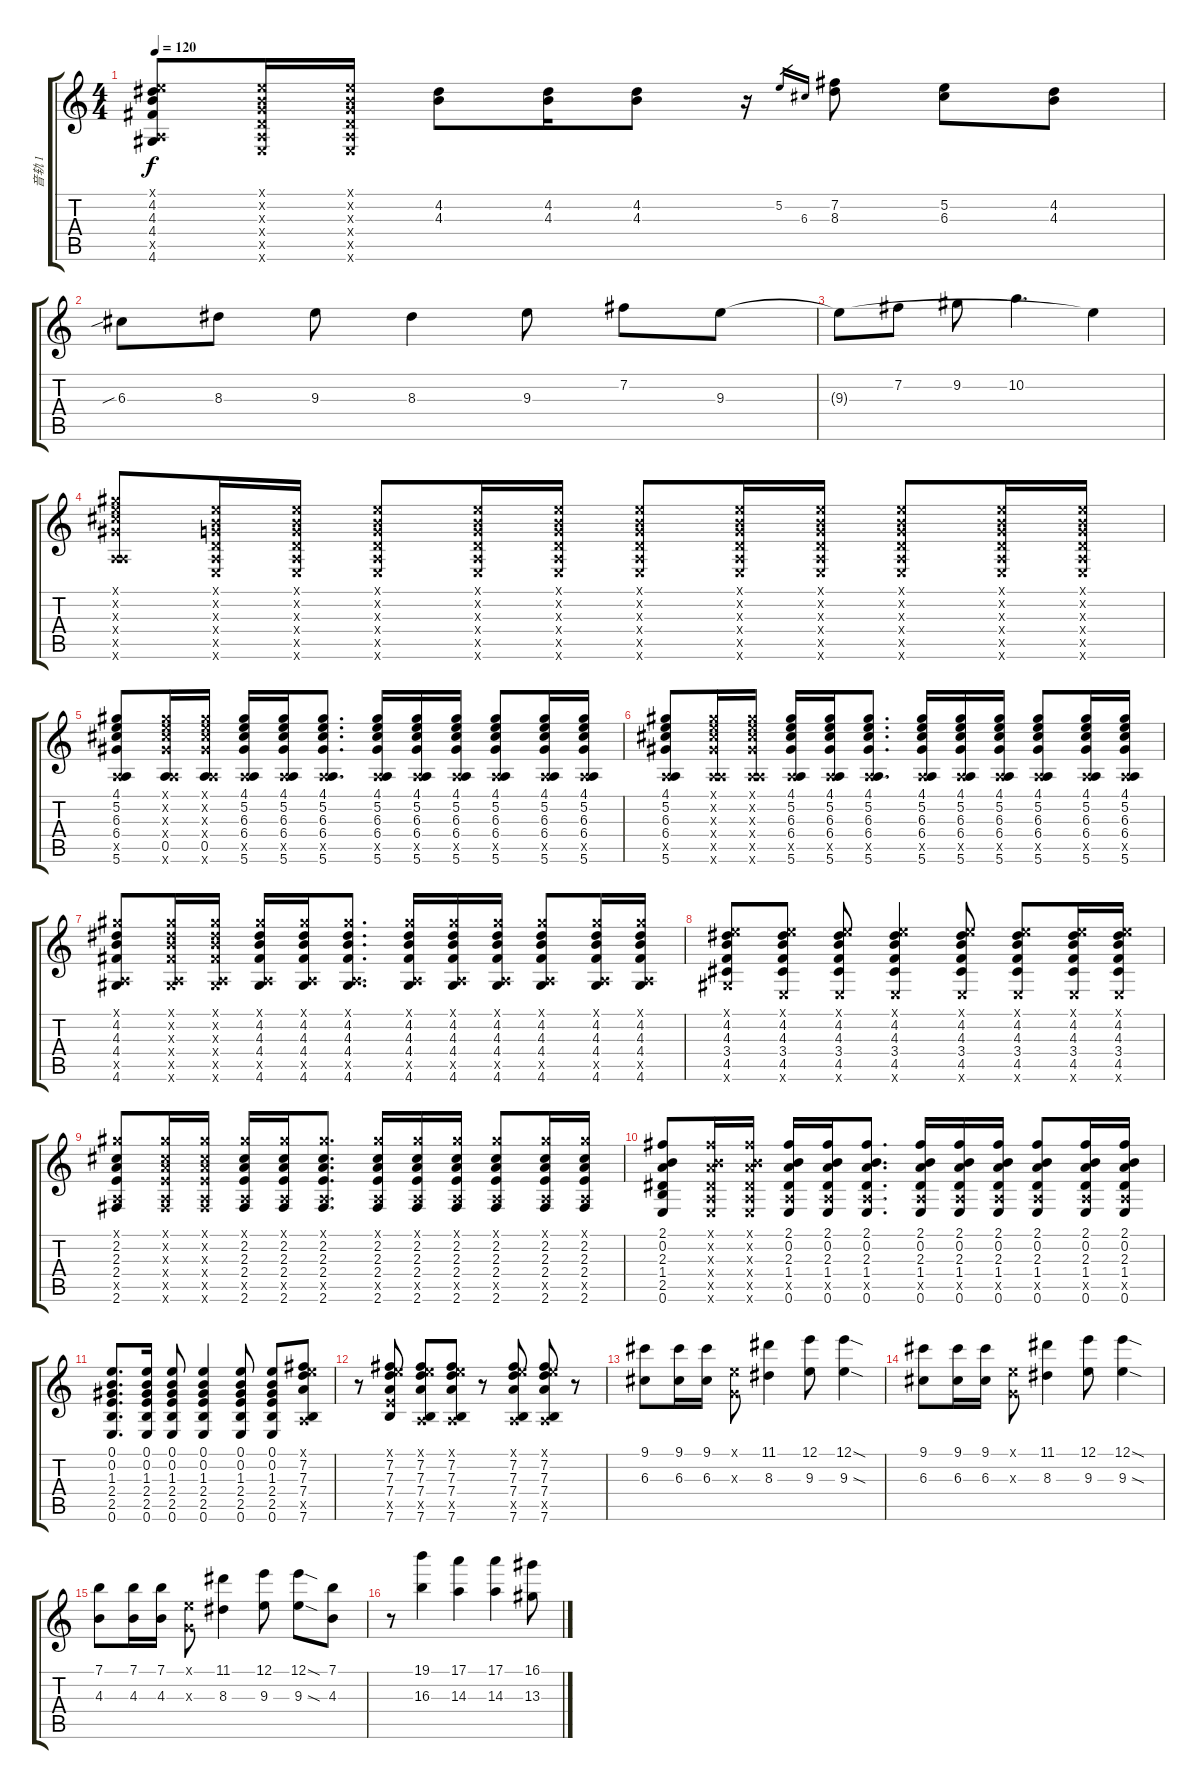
\track ("音轨 1" "音轨 1") {instrument acousticguitarsteel}
\staff {score tabs}
\tuning (E4 B3 G3 D3 A2 E2) {hide}
\ts (4 4)
\tempo 120
\clef g2
\ks c
(0.1{x} 4.2 4.3 4.4 0.5{x} 4.6).8{dy f} (0.1{x} 0.2{x} 0.3{x} 0.4{x} 0.5{x} 0.6{x}).16 (0.1{x} 0.2{x} 0.3{x} 0.4{x} 0.5{x} 0.6{x}).16 (4.2 4.3).8 (4.2 4.3).16 (4.2 4.3).8 r.16 5.2.16{gr} 6.3.16{gr} (7.2 8.3).8 (5.2 6.3).8 (4.2 4.3).8 |
6.3{sib}.8 8.3.8 9.3.8 8.3.4 9.3.8 7.2.8 9.3.8 |
9.3{t}.8 7.2.8 9.2.8 10.2.4{d} 9.3{t}.4 |
(4.1{x} 5.2{x} 6.3{x} 6.4{x} 0.5{x} 5.6{x}).8 (0.1{x} 0.2{x} 0.3{x} 0.4{x} 0.5{x} 0.6{x}).16 (0.1{x} 0.2{x} 0.3{x} 0.4{x} 0.5{x} 0.6{x}).16 (0.1{x} 0.2{x} 0.3{x} 0.4{x} 0.5{x} 0.6{x}).8 (0.1{x} 0.2{x} 0.3{x} 0.4{x} 0.5{x} 0.6{x}).16 (0.1{x} 0.2{x} 0.3{x} 0.4{x} 0.5{x} 0.6{x}).16 (0.1{x} 0.2{x} 0.3{x} 0.4{x} 0.5{x} 0.6{x}).8 (0.1{x} 0.2{x} 0.3{x} 0.4{x} 0.5{x} 0.6{x}).16 (0.1{x} 0.2{x} 0.3{x} 0.4{x} 0.5{x} 0.6{x}).16 (0.1{x} 0.2{x} 0.3{x} 0.4{x} 0.5{x} 0.6{x}).8 (0.1{x} 0.2{x} 0.3{x} 0.4{x} 0.5{x} 0.6{x}).16 (0.1{x} 0.2{x} 0.3{x} 0.4{x} 0.5{x} 0.6{x}).16 |
(4.1 5.2 6.3 6.4 0.5{x} 5.6).8 (4.1{x} 5.2{x} 6.3{x} 6.4{x} 0.5 5.6{x}).16 (4.1{x} 5.2{x} 6.3{x} 6.4{x} 0.5 5.6{x}).16 (4.1 5.2 6.3 6.4 0.5{x} 5.6).16 (4.1 5.2 6.3 6.4 0.5{x} 5.6).16 (4.1 5.2 6.3 6.4 0.5{x} 5.6).8{d} (4.1 5.2 6.3 6.4 0.5{x} 5.6).16 (4.1 5.2 6.3 6.4 0.5{x} 5.6).16 (4.1 5.2 6.3 6.4 0.5{x} 5.6).16 (4.1 5.2 6.3 6.4 0.5{x} 5.6).8 (4.1 5.2 6.3 6.4 0.5{x} 5.6).16 (4.1 5.2 6.3 6.4 0.5{x} 5.6).16 |
(4.1 5.2 6.3 6.4 0.5{x} 5.6).8 (4.1{x} 5.2{x} 6.3{x} 6.4{x} 0.5{x} 5.6{x}).16 (4.1{x} 5.2{x} 6.3{x} 6.4{x} 0.5{x} 5.6{x}).16 (4.1 5.2 6.3 6.4 0.5{x} 5.6).16 (4.1 5.2 6.3 6.4 0.5{x} 5.6).16 (4.1 5.2 6.3 6.4 0.5{x} 5.6).8{d} (4.1 5.2 6.3 6.4 0.5{x} 5.6).16 (4.1 5.2 6.3 6.4 0.5{x} 5.6).16 (4.1 5.2 6.3 6.4 0.5{x} 5.6).16 (4.1 5.2 6.3 6.4 0.5{x} 5.6).8 (4.1 5.2 6.3 6.4 0.5{x} 5.6).16 (4.1 5.2 6.3 6.4 0.5{x} 5.6).16 |
(4.1{x} 4.2 4.3 4.4 0.5{x} 4.6).8 (4.1{x} 4.2{x} 4.3{x} 4.4{x} 0.5{x} 4.6{x}).16 (4.1{x} 4.2{x} 4.3{x} 4.4{x} 0.5{x} 4.6{x}).16 (4.1{x} 4.2 4.3 4.4 0.5{x} 4.6).16 (4.1{x} 4.2 4.3 4.4 0.5{x} 4.6).16 (4.1{x} 4.2 4.3 4.4 0.5{x} 4.6).8{d} (4.1{x} 4.2 4.3 4.4 0.5{x} 4.6).16 (4.1{x} 4.2 4.3 4.4 0.5{x} 4.6).16 (4.1{x} 4.2 4.3 4.4 0.5{x} 4.6).16 (4.1{x} 4.2 4.3 4.4 0.5{x} 4.6).8 (4.1{x} 4.2 4.3 4.4 0.5{x} 4.6).16 (4.1{x} 4.2 4.3 4.4 0.5{x} 4.6).16 |
(0.1{x} 4.2 4.3 3.4 4.5 4.6{x}).8 (0.1{x} 4.2 4.3 3.4 4.5 0.6{x}).8 (0.1{x} 4.2 4.3 3.4 4.5 0.6{x}).8 (0.1{x} 4.2 4.3 3.4 4.5 0.6{x}).4 (0.1{x} 4.2 4.3 3.4 4.5 0.6{x}).8 (0.1{x} 4.2 4.3 3.4 4.5 0.6{x}).8 (0.1{x} 4.2 4.3 3.4 4.5 0.6{x}).16 (0.1{x} 4.2 4.3 3.4 4.5 0.6{x}).16 |
(4.1{x} 2.2 2.3 2.4 0.5{x} 2.6).8 (4.1{x} 2.2{x} 2.3{x} 2.4{x} 0.5{x} 2.6{x}).16 (4.1{x} 2.2{x} 2.3{x} 2.4{x} 0.5{x} 2.6{x}).16 (4.1{x} 2.2 2.3 2.4 0.5{x} 2.6).16 (4.1{x} 2.2 2.3 2.4 0.5{x} 2.6).16 (4.1{x} 2.2 2.3 2.4 0.5{x} 2.6).8{d} (4.1{x} 2.2 2.3 2.4 0.5{x} 2.6).16 (4.1{x} 2.2 2.3 2.4 0.5{x} 2.6).16 (4.1{x} 2.2 2.3 2.4 0.5{x} 2.6).16 (4.1{x} 2.2 2.3 2.4 0.5{x} 2.6).8 (4.1{x} 2.2 2.3 2.4 0.5{x} 2.6).16 (4.1{x} 2.2 2.3 2.4 0.5{x} 2.6).16 |
(2.1 0.2 2.3 1.4 2.5 0.6).8 (2.1{x} 0.2{x} 2.3{x} 1.4{x} 0.5{x} 0.6{x}).16 (2.1{x} 0.2{x} 2.3{x} 1.4{x} 0.5{x} 0.6{x}).16 (2.1 0.2 2.3 1.4 0.5{x} 0.6).16 (2.1 0.2 2.3 1.4 0.5{x} 0.6).16 (2.1 0.2 2.3 1.4 0.5{x} 0.6).8{d} (2.1 0.2 2.3 1.4 0.5{x} 0.6).16 (2.1 0.2 2.3 1.4 0.5{x} 0.6).16 (2.1 0.2 2.3 1.4 0.5{x} 0.6).16 (2.1 0.2 2.3 1.4 0.5{x} 0.6).8 (2.1 0.2 2.3 1.4 0.5{x} 0.6).16 (2.1 0.2 2.3 1.4 0.5{x} 0.6).16 |
(0.1 0.2 1.3 2.4 2.5 0.6).8{d} (0.1 0.2 1.3 2.4 2.5 0.6).16 (0.1 0.2 1.3 2.4 2.5 0.6).8 (0.1 0.2 1.3 2.4 2.5 0.6).4 (0.1 0.2 1.3 2.4 2.5 0.6).8 (0.1 0.2 1.3 2.4 2.5 0.6).8 (0.1{x} 7.2 7.3 7.4 0.5{x} 7.6).8 |
r.8 (0.1{x} 7.2 7.3 7.4 7.5{x} 7.6).8 (0.1{x} 7.2 7.3 7.4 0.5{x} 7.6).8 (0.1{x} 7.2 7.3 7.4 0.5{x} 7.6).8 r.8 (0.1{x} 7.2 7.3 7.4 0.5{x} 7.6).8 (0.1{x} 7.2 7.3 7.4 0.5{x} 7.6).8 r.8 |
(9.1 6.3).8 (9.1 6.3).16 (9.1 6.3).16 (0.1{x} 0.3{x}).8 (11.1 8.3).4 (12.1 9.3).8 (12.1{sod} 9.3{sod}).4 |
(9.1 6.3).8 (9.1 6.3).16 (9.1 6.3).16 (0.1{x} 0.3{x}).8 (11.1 8.3).4 (12.1 9.3).8 (12.1{sod} 9.3{sod}).4 |
(7.1 4.3).8 (7.1 4.3).16 (7.1 4.3).16 (0.1{x} 0.3{x}).8 (11.1 8.3).4 (12.1 9.3).8 (12.1{sod} 9.3{sod}).8 (7.1 4.3).8 |
r.8 (19.1 16.3).4 (17.1 14.3).4 (17.1 14.3).4 (16.1 13.3).8
